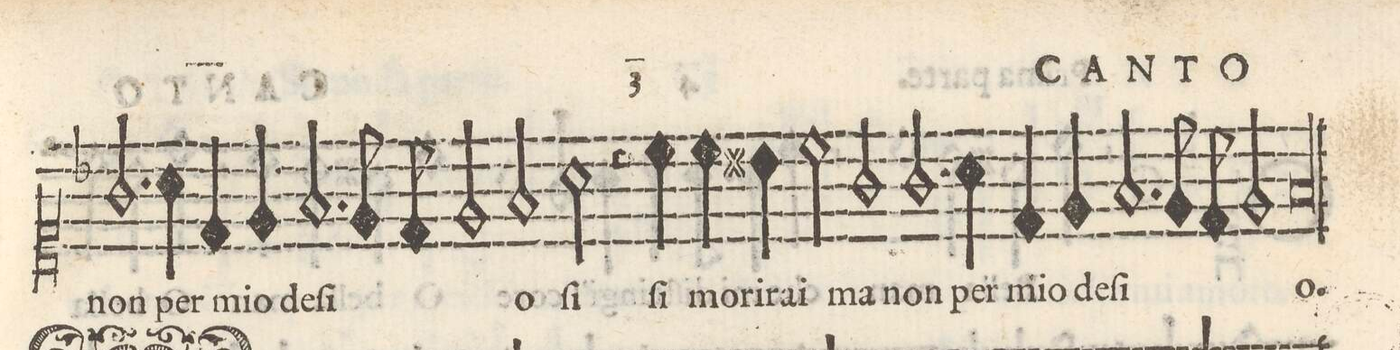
**kern	**text
*I"CANTO	*
*clefC1	*
*k[b-]	*
*met(C)	*
*M2/1	*
2.g/	non
4a\	per
=36-	=36-
4d/	mio
4e/	de-
2.f/	-ſi-
8e/	.
8d/	.
2e/	.
=37-	=37-
2f/	-o
2a\	ſi
4r	.
4cc\	ſi
4cc\	mo-
4bn\	-ri-
=38-	=38-
2cc\	-rai
2g/	ma
2.g/	non
4a\	per
=39-	=39-
4d/	mio
4e/	de-
2.f/	-ſi-
8e/	.
8d/	.
2e/	.
=40-	=40-
0f/l	-o.
=-	=-
*-	*-
